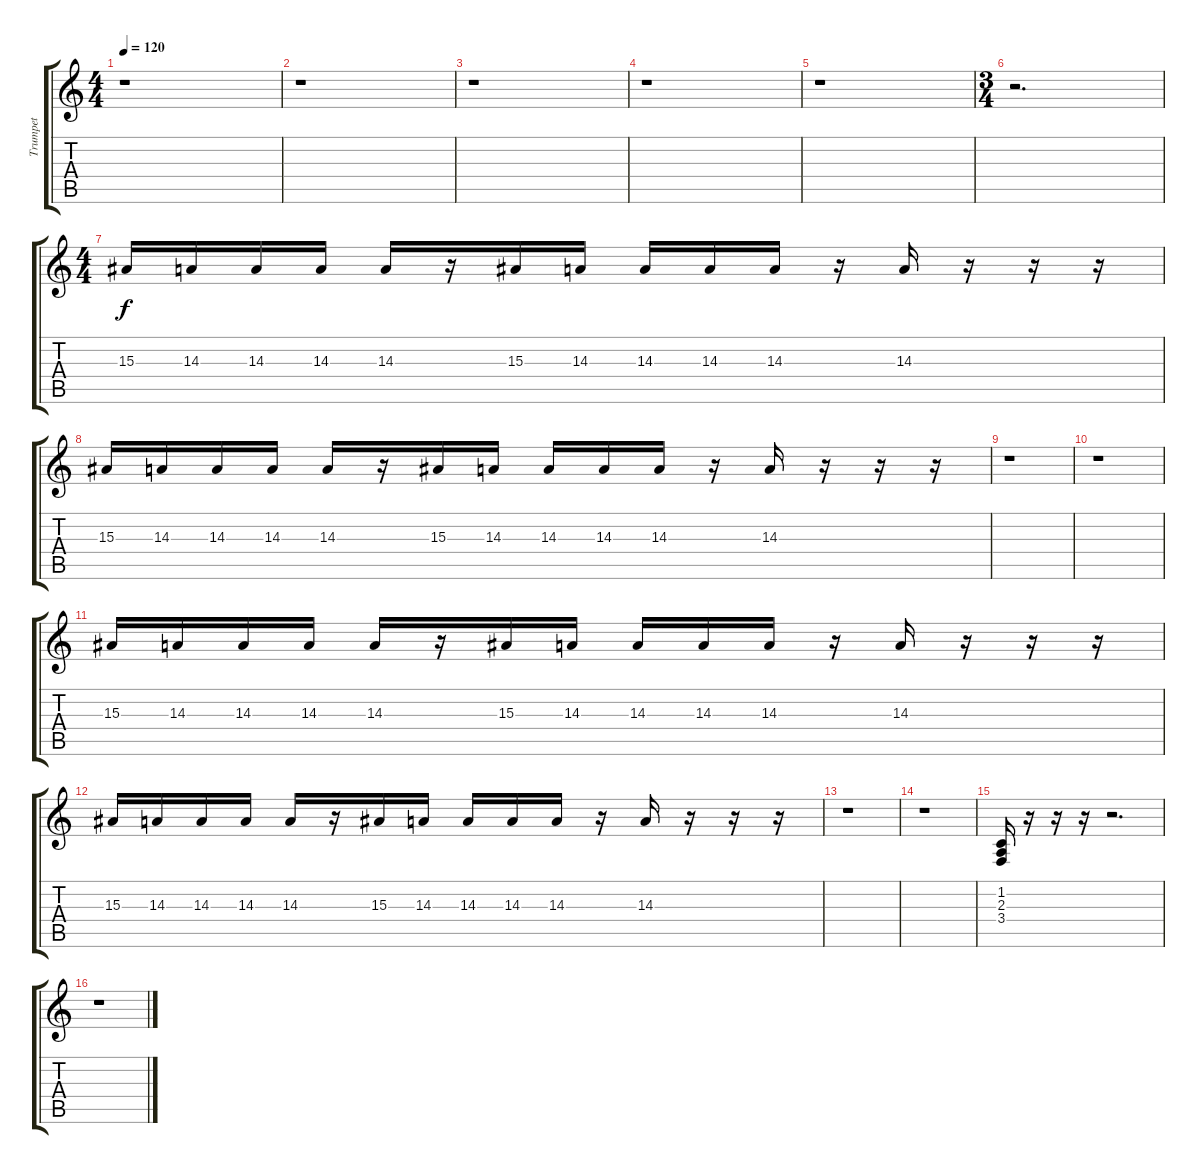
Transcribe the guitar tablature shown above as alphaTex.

\track ("Trumpet" "Trumpet") {instrument brasssection}
\staff {score tabs}
\tuning (E4 B3 G3 D3 A2 E2) {hide}
\ts (4 4)
\tempo 120
\clef g2
\ks c
r.1{dy f} |
r.1 |
r.1 |
r.1 |
r.1 |
\ts (3 4)
r.2{d} |
\ts (4 4)
15.3.16{volume 7} 14.3.16 14.3.16 14.3.16 14.3.16 r.16 15.3.16 14.3.16 14.3.16 14.3.16 14.3.16 r.16 14.3.16 r.16 r.16 r.16 |
15.3.16 14.3.16 14.3.16 14.3.16 14.3.16 r.16 15.3.16 14.3.16 14.3.16 14.3.16 14.3.16 r.16 14.3.16 r.16 r.16 r.16 |
r.1 |
r.1 |
15.3.16 14.3.16 14.3.16 14.3.16 14.3.16 r.16 15.3.16 14.3.16 14.3.16 14.3.16 14.3.16 r.16 14.3.16 r.16 r.16 r.16 |
15.3.16 14.3.16 14.3.16 14.3.16 14.3.16 r.16 15.3.16 14.3.16 14.3.16 14.3.16 14.3.16 r.16 14.3.16 r.16 r.16 r.16 |
r.1 |
r.1 |
(1.2 2.3 3.4).16 r.16 r.16 r.16 r.2{d} |
r.1
